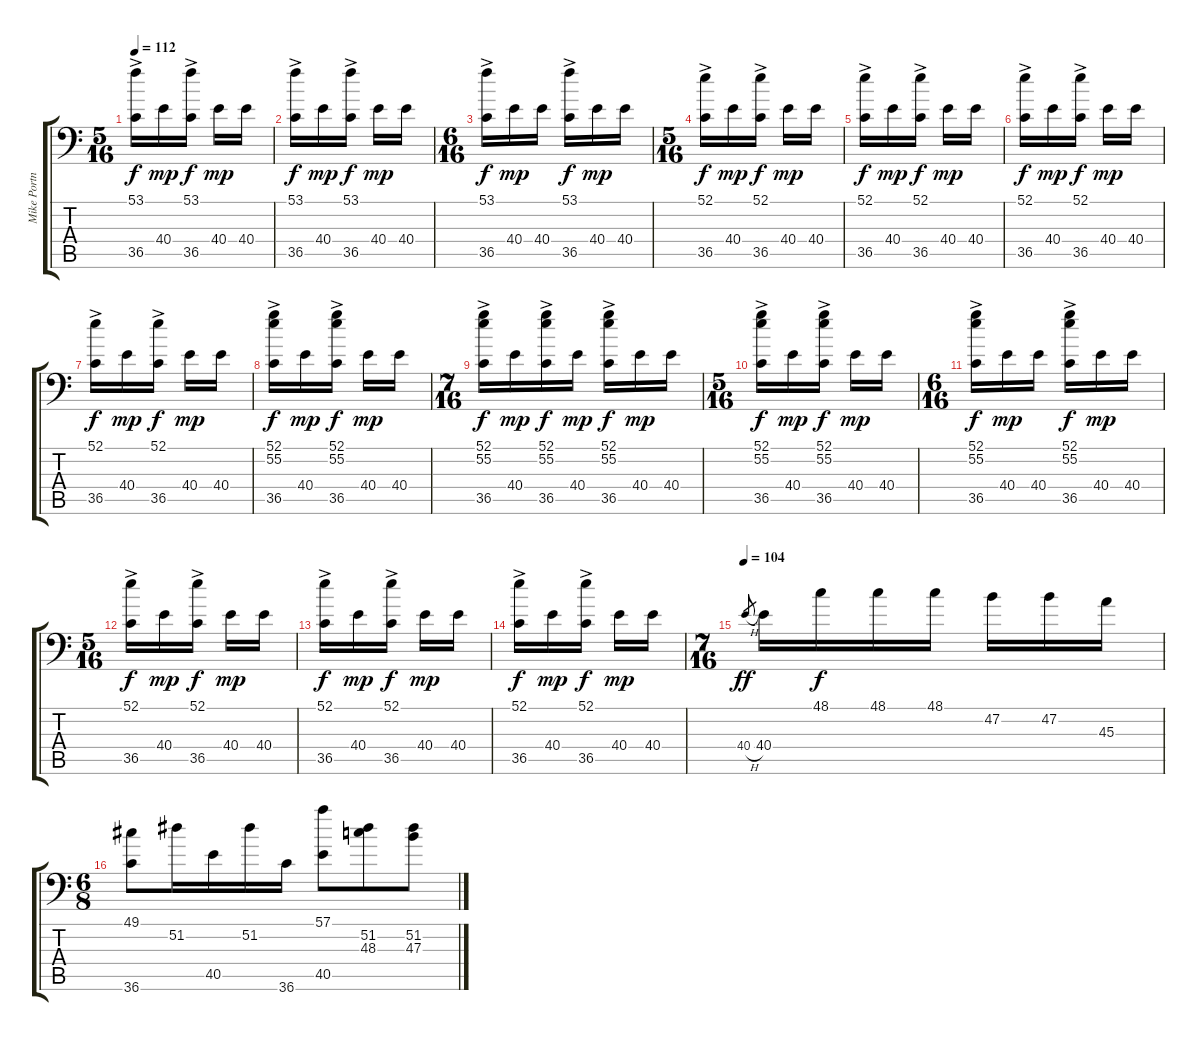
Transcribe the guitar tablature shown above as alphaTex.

\track ("Mike Portnoy" "Mike Portn") {instrument acousticgrandpiano}
\staff {score tabs}
\tuning (C-1 C-1 C-1 C-1 C-1 C-1) {hide}
\ts (5 16)
\tempo 112
\clef f4
\ks c
(53.1{ac} 36.5).16{dy f} 40.4.16{dy mp} (53.1{ac} 36.5).16{dy f} 40.4.16{dy mp} 40.4.16 |
(53.1{ac} 36.5).16{dy f} 40.4.16{dy mp} (53.1{ac} 36.5).16{dy f} 40.4.16{dy mp} 40.4.16 |
\ts (6 16)
(53.1{ac} 36.5).16{dy f} 40.4.16{dy mp} 40.4.16 (53.1{ac} 36.5).16{dy f} 40.4.16{dy mp} 40.4.16 |
\ts (5 16)
(52.1{ac} 36.5).16{dy f} 40.4.16{dy mp} (52.1{ac} 36.5).16{dy f} 40.4.16{dy mp} 40.4.16 |
(52.1{ac} 36.5).16{dy f} 40.4.16{dy mp} (52.1{ac} 36.5).16{dy f} 40.4.16{dy mp} 40.4.16 |
(52.1{ac} 36.5).16{dy f} 40.4.16{dy mp} (52.1{ac} 36.5).16{dy f} 40.4.16{dy mp} 40.4.16 |
(52.1{ac} 36.5).16{dy f} 40.4.16{dy mp} (52.1{ac} 36.5).16{dy f} 40.4.16{dy mp} 40.4.16 |
(52.1{ac} 55.2 36.5).16{dy f} 40.4.16{dy mp} (52.1{ac} 55.2 36.5).16{dy f} 40.4.16{dy mp} 40.4.16 |
\ts (7 16)
(52.1 55.2{ac} 36.5).16{dy f} 40.4.16{dy mp} (52.1 55.2{ac} 36.5).16{dy f} 40.4.16{dy mp} (52.1 55.2{ac} 36.5).16{dy f} 40.4.16{dy mp} 40.4.16 |
\ts (5 16)
(52.1{ac} 55.2 36.5).16{dy f} 40.4.16{dy mp} (52.1{ac} 55.2 36.5).16{dy f} 40.4.16{dy mp} 40.4.16 |
\ts (6 16)
(52.1 55.2{ac} 36.5).16{dy f} 40.4.16{dy mp} 40.4.16 (52.1 55.2{ac} 36.5).16{dy f} 40.4.16{dy mp} 40.4.16 |
\ts (5 16)
(52.1{ac} 36.5).16{dy f} 40.4.16{dy mp} (52.1{ac} 36.5).16{dy f} 40.4.16{dy mp} 40.4.16 |
(52.1{ac} 36.5).16{dy f} 40.4.16{dy mp} (52.1{ac} 36.5).16{dy f} 40.4.16{dy mp} 40.4.16 |
(52.1{ac} 36.5).16{dy f} 40.4.16{dy mp} (52.1{ac} 36.5).16{dy f} 40.4.16{dy mp} 40.4.16 |
\ts (7 16)
\tempo 104
40.4{h}.8{gr dy ff} 40.4.16 48.1.16{dy f} 48.1.16 48.1.16 47.2.16 47.2.16 45.3.16 |
\ts (6 8)
(49.1 36.6).8 51.2.16 40.5.16 51.2.16 36.6.16 (57.1 40.5).8 (51.2 48.3).8 (51.2 47.3).8
